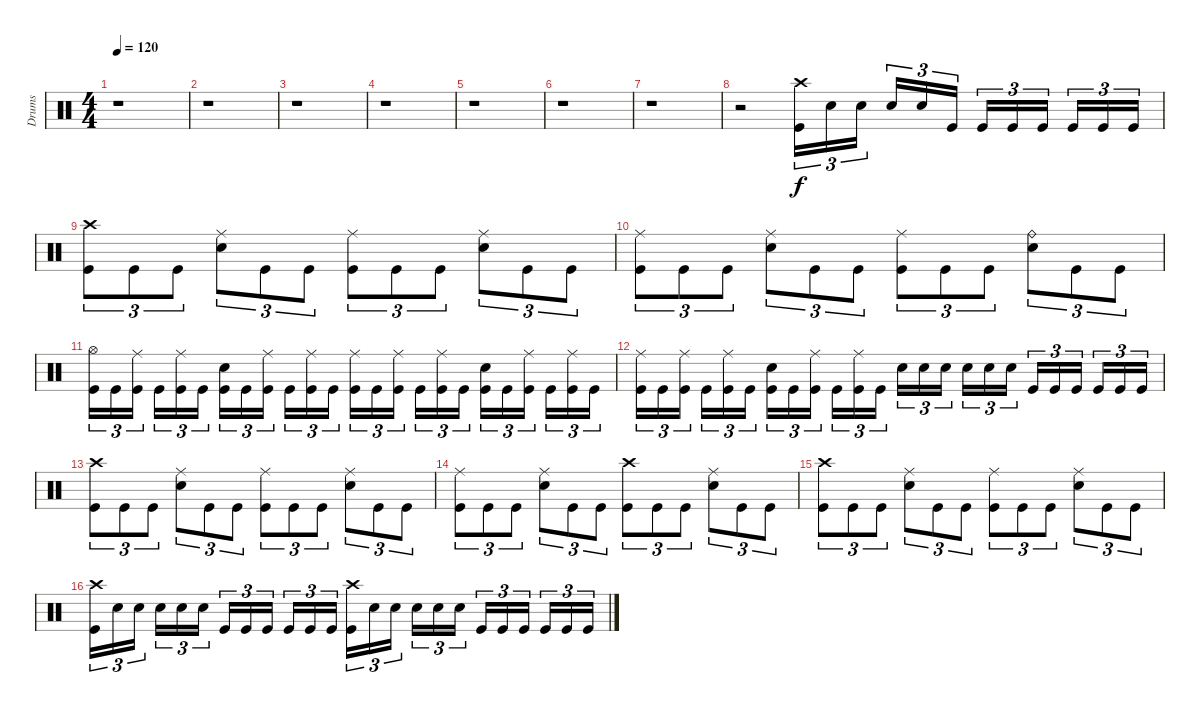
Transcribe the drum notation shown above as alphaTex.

\track ("Drums" "Drums") {instrument percussion}
\staff {score}
\articulation defaults
\ts (4 4)
\tempo 120
\clef neutral
\ks c
r.1{dy f} |
r.1 |
r.1 |
r.1 |
r.1 |
r.1 |
r.1 |
r.2 ("Kick (hit)" "Crash high (hit)").16{tu (3 2)} "Electric Snare (hit)".16{tu (3 2)} "Electric Snare (hit)".16{tu (3 2)} "Electric Snare (hit)".16{tu (3 2)} "Electric Snare (hit)".16{tu (3 2)} "Kick (hit)".16{tu (3 2)} "Kick (hit)".16{tu (3 2)} "Kick (hit)".16{tu (3 2)} "Kick (hit)".16{tu (3 2)} "Kick (hit)".16{tu (3 2)} "Kick (hit)".16{tu (3 2)} "Kick (hit)".16{tu (3 2)} |
("Crash high (hit)" "Kick (hit)").8{tu (3 2)} "Kick (hit)".8{tu (3 2)} "Kick (hit)".8{tu (3 2)} ("Ride (middle)" "Electric Snare (hit)").8{tu (3 2)} "Kick (hit)".8{tu (3 2)} "Kick (hit)".8{tu (3 2)} ("Ride (middle)" "Kick (hit)").8{tu (3 2)} "Kick (hit)".8{tu (3 2)} "Kick (hit)".8{tu (3 2)} ("Ride (middle)" "Electric Snare (hit)").8{tu (3 2)} "Kick (hit)".8{tu (3 2)} "Kick (hit)".8{tu (3 2)} |
("Ride (middle)" "Kick (hit)").8{tu (3 2)} "Kick (hit)".8{tu (3 2)} "Kick (hit)".8{tu (3 2)} ("Ride (middle)" "Electric Snare (hit)").8{tu (3 2)} "Kick (hit)".8{tu (3 2)} "Kick (hit)".8{tu (3 2)} ("Ride (middle)" "Kick (hit)").8{tu (3 2)} "Kick (hit)".8{tu (3 2)} "Kick (hit)".8{tu (3 2)} ("Ride (bell)" "Electric Snare (hit)").8{tu (3 2)} "Kick (hit)".8{tu (3 2)} "Kick (hit)".8{tu (3 2)} |
("Hi-Hat (open)" "Kick (hit)").16{tu (3 2)} "Kick (hit)".16{tu (3 2)} ("Ride (middle)" "Kick (hit)").16{tu (3 2)} "Kick (hit)".16{tu (3 2)} ("Ride (middle)" "Kick (hit)").16{tu (3 2)} "Kick (hit)".16{tu (3 2)} ("Electric Snare (hit)" "Kick (hit)").16{tu (3 2)} "Kick (hit)".16{tu (3 2)} ("Ride (middle)" "Kick (hit)").16{tu (3 2)} "Kick (hit)".16{tu (3 2)} ("Ride (middle)" "Kick (hit)").16{tu (3 2)} "Kick (hit)".16{tu (3 2)} ("Ride (middle)" "Kick (hit)").16{tu (3 2)} "Kick (hit)".16{tu (3 2)} ("Ride (middle)" "Kick (hit)").16{tu (3 2)} "Kick (hit)".16{tu (3 2)} ("Ride (middle)" "Kick (hit)").16{tu (3 2)} "Kick (hit)".16{tu (3 2)} ("Electric Snare (hit)" "Kick (hit)").16{tu (3 2)} "Kick (hit)".16{tu (3 2)} ("Ride (middle)" "Kick (hit)").16{tu (3 2)} "Kick (hit)".16{tu (3 2)} ("Ride (middle)" "Kick (hit)").16{tu (3 2)} "Kick (hit)".16{tu (3 2)} |
("Ride (middle)" "Kick (hit)").16{tu (3 2)} "Kick (hit)".16{tu (3 2)} ("Ride (middle)" "Kick (hit)").16{tu (3 2)} "Kick (hit)".16{tu (3 2)} ("Ride (middle)" "Kick (hit)").16{tu (3 2)} "Kick (hit)".16{tu (3 2)} ("Electric Snare (hit)" "Kick (hit)").16{tu (3 2)} "Kick (hit)".16{tu (3 2)} ("Ride (middle)" "Kick (hit)").16{tu (3 2)} "Kick (hit)".16{tu (3 2)} ("Ride (middle)" "Kick (hit)").16{tu (3 2)} "Kick (hit)".16{tu (3 2)} "Electric Snare (hit)".16{tu (3 2)} "Electric Snare (hit)".16{tu (3 2)} "Electric Snare (hit)".16{tu (3 2)} "Electric Snare (hit)".16{tu (3 2)} "Electric Snare (hit)".16{tu (3 2)} "Electric Snare (hit)".16{tu (3 2)} "Kick (hit)".16{tu (3 2)} "Kick (hit)".16{tu (3 2)} "Kick (hit)".16{tu (3 2)} "Kick (hit)".16{tu (3 2)} "Kick (hit)".16{tu (3 2)} "Kick (hit)".16{tu (3 2)} |
("Crash high (hit)" "Kick (hit)").8{tu (3 2)} "Kick (hit)".8{tu (3 2)} "Kick (hit)".8{tu (3 2)} ("Ride (middle)" "Electric Snare (hit)").8{tu (3 2)} "Kick (hit)".8{tu (3 2)} "Kick (hit)".8{tu (3 2)} ("Ride (middle)" "Kick (hit)").8{tu (3 2)} "Kick (hit)".8{tu (3 2)} "Kick (hit)".8{tu (3 2)} ("Ride (middle)" "Electric Snare (hit)").8{tu (3 2)} "Kick (hit)".8{tu (3 2)} "Kick (hit)".8{tu (3 2)} |
("Ride (middle)" "Kick (hit)").8{tu (3 2)} "Kick (hit)".8{tu (3 2)} "Kick (hit)".8{tu (3 2)} ("Ride (middle)" "Electric Snare (hit)").8{tu (3 2)} "Kick (hit)".8{tu (3 2)} "Kick (hit)".8{tu (3 2)} ("Crash high (hit)" "Kick (hit)").8{tu (3 2)} "Kick (hit)".8{tu (3 2)} "Kick (hit)".8{tu (3 2)} ("Ride (middle)" "Electric Snare (hit)").8{tu (3 2)} "Kick (hit)".8{tu (3 2)} "Kick (hit)".8{tu (3 2)} |
("Crash high (hit)" "Kick (hit)").8{tu (3 2)} "Kick (hit)".8{tu (3 2)} "Kick (hit)".8{tu (3 2)} ("Ride (middle)" "Electric Snare (hit)").8{tu (3 2)} "Kick (hit)".8{tu (3 2)} "Kick (hit)".8{tu (3 2)} ("Ride (middle)" "Kick (hit)").8{tu (3 2)} "Kick (hit)".8{tu (3 2)} "Kick (hit)".8{tu (3 2)} ("Ride (middle)" "Electric Snare (hit)").8{tu (3 2)} "Kick (hit)".8{tu (3 2)} "Kick (hit)".8{tu (3 2)} |
("Crash high (hit)" "Kick (hit)").16{tu (3 2)} "Electric Snare (hit)".16{tu (3 2)} "Electric Snare (hit)".16{tu (3 2)} "Electric Snare (hit)".16{tu (3 2)} "Electric Snare (hit)".16{tu (3 2)} "Electric Snare (hit)".16{tu (3 2)} "Kick (hit)".16{tu (3 2)} "Kick (hit)".16{tu (3 2)} "Kick (hit)".16{tu (3 2)} "Kick (hit)".16{tu (3 2)} "Kick (hit)".16{tu (3 2)} "Kick (hit)".16{tu (3 2)} ("Crash high (hit)" "Kick (hit)").16{tu (3 2)} "Electric Snare (hit)".16{tu (3 2)} "Electric Snare (hit)".16{tu (3 2)} "Electric Snare (hit)".16{tu (3 2)} "Electric Snare (hit)".16{tu (3 2)} "Electric Snare (hit)".16{tu (3 2)} "Kick (hit)".16{tu (3 2)} "Kick (hit)".16{tu (3 2)} "Kick (hit)".16{tu (3 2)} "Kick (hit)".16{tu (3 2)} "Kick (hit)".16{tu (3 2)} "Kick (hit)".16{tu (3 2)}
